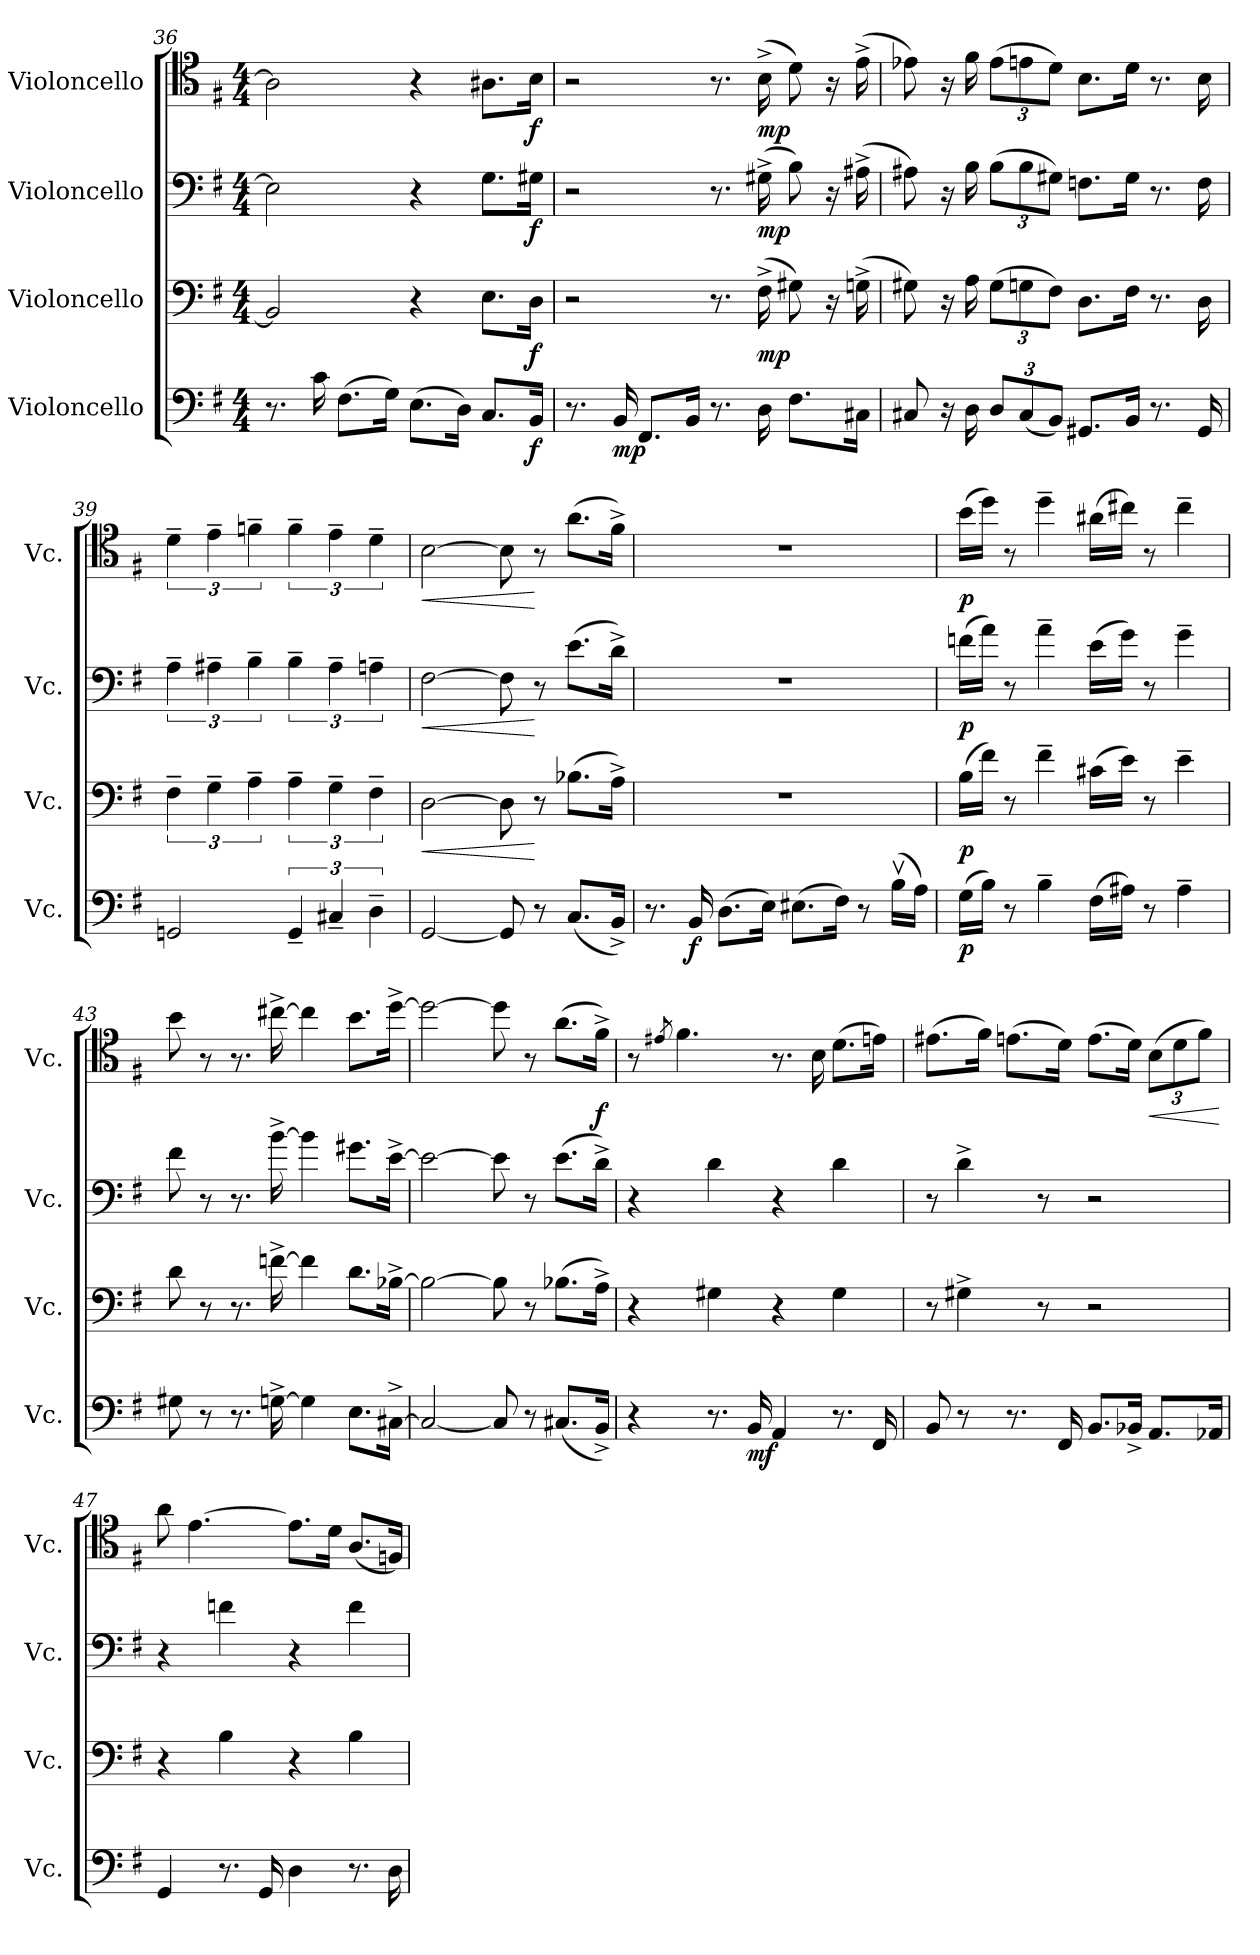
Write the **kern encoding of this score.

**kern	**dynam	**kern	**dynam	**kern	**dynam	**kern	**dynam
*part4	*part4	*part3	*part3	*part2	*part2	*part1	*part1
*staff4	*staff4	*staff3	*staff3	*staff2	*staff2	*staff1	*staff1
*I"Violoncello	*	*I"Violoncello	*	*I"Violoncello	*	*I"Violoncello	*
*I'Vc.	*	*I'Vc.	*	*I'Vc.	*	*I'Vc.	*
*clefF4	*	*clefF4	*	*clefF4	*	*clefC4	*
*k[f#]	*	*k[f#]	*	*k[f#]	*	*k[f#]	*
*M4/4	*	*M4/4	*	*M4/4	*	*M4/4	*
=36	=36	=36	=36	=36	=36	=36	=36
8.r	.	2BB-/]	.	2E\]	.	2A\]	.
16c\	.	.	.	.	.	.	.
(8.F#\L	.	.	.	.	.	.	.
16G\Jk)	.	.	.	.	.	.	.
(8.E\L	.	4r	.	4r	.	4r	.
16D\Jk)	.	.	.	.	.	.	.
8.C/L	.	8.E\L	.	8.G\L	.	8.A#X\L	.
!	!LO:DY:b	!	!LO:DY:b	!	!LO:DY:b	!	!LO:DY:b
16BB/Jk	f	16D\Jk	f	16G#X\Jk	f	16B\Jk	f
=37	=37	=37	=37	=37	=37	=37	=37
8.r	.	2r	.	2r	.	2r	.
!	!LO:DY:b	!	!	!	!	!	!
16BB/	mp	.	.	.	.	.	.
8.FF#/L	.	.	.	.	.	.	.
16BB/Jk	.	.	.	.	.	.	.
8.r	.	8.r	.	8.r	.	8.r	.
!	!	!	!LO:DY:b	!	!LO:DY:b	!	!LO:DY:b
16D\	.	(16F#^\	mp	(16G#X^\	mp	(16B^\	mp
8.F#\L	.	8G#X\)	.	8B\)	.	8d\)	.
.	.	16r	.	16r	.	16r	.
16C#X\Jk	.	(16Gn^\	.	(16A#X^\	.	(16e^\	.
!!LO:PB:g=z
=38	=38	=38	=38	=38	=38	=38	=38
8C#X/	.	8G#X\)	.	8A#X\)	.	8e-X\)	.
16r	.	16r	.	16r	.	16r	.
16D\	.	16A\	.	16B\	.	16f#\	.
*Xbrackettup	*	*Xbrackettup	*	*Xbrackettup	*	*Xbrackettup	*
12D/L	.	(12G#\L	.	(12B\L	.	(12e-\L	.
(12C#/	.	12Gn\	.	12B\	.	12en\	.
12BB/J)	.	12F#\J)	.	12G#X\J)	.	12d\J)	.
8.GG#X/L	.	8.D\L	.	8.Fn\L	.	8.B\L	.
16BB/Jk	.	16F#\Jk	.	16G#\Jk	.	16d\Jk	.
8.r	.	8.r	.	8.r	.	8.r	.
16GG#/	.	16D\	.	16F\	.	16B\	.
=39	=39	=39	=39	=39	=39	=39	=39
*	*	*brackettup	*	*brackettup	*	*brackettup	*
2GGn/	.	6F#~\	.	6A~\	.	6d~\	.
.	.	6G~\	.	6A#X~\	.	6e~\	.
.	.	6A~\	.	6B~\	.	6fn~\	.
*brackettup	*	*	*	*	*	*	*
6GG~/	.	6A~\	.	6B~\	.	6f~\	.
6C#X~/	.	6G~\	.	6A#~\	.	6e~\	.
6D~\	.	6F#~\	.	6An~\	.	6d~\	.
=40	=40	=40	=40	=40	=40	=40	=40
!	!	!	!LO:HP:b	!	!LO:HP:b	!	!LO:HP:b
[2GG/	.	[2D\	<	[2F#\	<	[2B\	<
8GG/]	.	8D\]	.	8F#\]	.	8B\]	.
8r	.	8r	[	8r	[	8r	[
(8.C/L	.	(8.B-X\L	.	(8.e\L	.	(8.a\L	.
16BB^/Jk)	.	16A^\Jk)	.	16d^\Jk)	.	16f#^\Jk)	.
=41	=41	=41	=41	=41	=41	=41	=41
8.r	.	1r	.	1r	.	1r	.
!	!LO:DY:b	!	!	!	!	!	!
16BB/	f	.	.	.	.	.	.
(8.D\L	.	.	.	.	.	.	.
16E\Jk)	.	.	.	.	.	.	.
(8.E#X\L	.	.	.	.	.	.	.
16F#\Jk)	.	.	.	.	.	.	.
8r	.	.	.	.	.	.	.
(16Bv\LL	.	.	.	.	.	.	.
16A\JJ)	.	.	.	.	.	.	.
!!LO:LB:g=z
=42	=42	=42	=42	=42	=42	=42	=42
!	!LO:DY:b	!	!LO:DY:b	!	!LO:DY:b	!	!LO:DY:b
(16G\LL	p	(16B\LL	p	(16fn\LL	p	(16b\LL	p
16B\JJ)	.	16f#\JJ)	.	16a\JJ)	.	16dd\JJ)	.
8r	.	8r	.	8r	.	8r	.
4B~\	.	4f#~\	.	4a~\	.	4dd~\	.
(16F#\LL	.	(16c#X\LL	.	(16e\LL	.	(16a#X\LL	.
16A#X\JJ)	.	16e\JJ)	.	16g\JJ)	.	16cc#X\JJ)	.
8r	.	8r	.	8r	.	8r	.
4A#~\	.	4e~\	.	4g~\	.	4cc#~\	.
=43	=43	=43	=43	=43	=43	=43	=43
8G#X\	.	8d\	.	8f#\	.	8b\	.
8r	.	8r	.	8r	.	8r	.
8.r	.	8.r	.	8.r	.	8.r	.
[16Gn^\	.	[16fn^\	.	[16b^\	.	[16cc#X^\	.
4G\]	.	4f\]	.	4b\]	.	4cc#\]	.
8.E\L	.	8.d\L	.	8.g#X\L	.	8.b\L	.
[16C#X^\Jk	.	[16B-X^\Jk	.	[16e^\Jk	.	[16dd^\Jk	.
=44	=44	=44	=44	=44	=44	=44	=44
2C#/_	.	2B-\_	.	2e\_	.	2dd\_	.
8C#/]	.	8B-\]	.	8e\]	.	8dd\]	.
8r	.	8r	.	8r	.	8r	.
(8.C#X/L	.	(8.B-X\L	.	(8.e\L	.	(8.a\L	.
!	!	!	!	!	!	!	!LO:DY:b
16BB^/Jk)	.	16A^\Jk)	.	16d^\Jk)	.	16f#^\Jk)	f
=45	=45	=45	=45	=45	=45	=45	=45
4r	.	4r	.	4r	.	8r	.
.	.	.	.	.	.	8qe#X/	.
.	.	.	.	.	.	4.f#\	.
8.r	.	4G#X\	.	4d\	.	.	.
!	!LO:DY:b	!	!	!	!	!	!
16BB/	mf	.	.	.	.	.	.
4AA/	.	4r	.	4r	.	8.r	.
.	.	.	.	.	.	16B\	.
8.r	.	4G#\	.	4d\	.	(8.d\L	.
16FF#/	.	.	.	.	.	16en\Jk)	.
!!LO:LB:g=z
=46	=46	=46	=46	=46	=46	=46	=46
8BB/	.	8r	.	8r	.	(8.e#X\L	.
8r	.	4G#X^\	.	4d^\	.	.	.
.	.	.	.	.	.	16f#\Jk)	.
8.r	.	.	.	.	.	(8.en\L	.
.	.	8r	.	8r	.	.	.
16FF#/	.	.	.	.	.	16d\Jk)	.
8.BB/L	.	2r	.	2r	.	(8.e\L	.
16BB-X^/Jk	.	.	.	.	.	16d\Jk)	.
*	*	*	*	*	*	*Xbrackettup	*
!	!	!	!	!	!	!	!LO:HP:b
8.AA/L	.	.	.	.	.	(12B\L	<
.	.	.	.	.	.	12d\	.
.	.	.	.	.	.	12f#\J)	.
16AA-X/Jk	.	.	.	.	.	.	.
.	.	.	.	.	.	.	[
=47	=47	=47	=47	=47	=47	=47	=47
4GG/	.	4r	.	4r	.	8a\	.
.	.	.	.	.	.	[4.e\	.
8.r	.	4B\	.	4fn\	.	.	.
16GG/	.	.	.	.	.	.	.
4D\	.	4r	.	4r	.	8.e\L]	.
.	.	.	.	.	.	16d\Jk	.
8.r	.	4B\	.	4f\	.	(8.A/L	.
16D\	.	.	.	.	.	16Fn/Jk)	.
=	=	=	=	=	=	=	=
*-	*-	*-	*-	*-	*-	*-	*-
